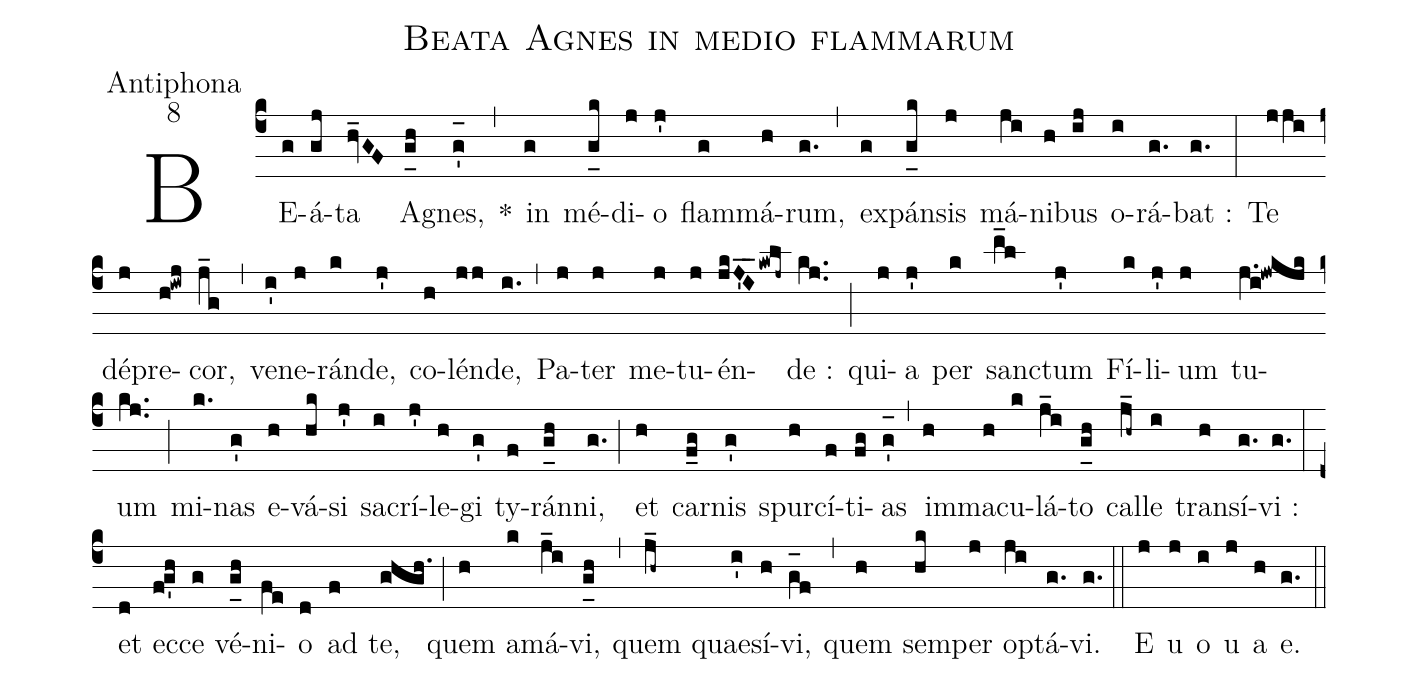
name:Beata Agnes in medio flammarum;
office-part:Antiphona;
mode:8;
%%
(c4) BE(g)á(gj)ta(hv_GF) A(g_[uh:l]h)gnes,(g'_[oh:h]) *(,) in(g) mé(g_[uh:l]k)di(j)o(j') flam(g)má(h)rum,(g.) (,) ex(g)pán(g_[uh:l]k)sis(j) má(ji)ni(h)bus(ij) o(i)rá(g.)bat :(g.) (:) Te(jji) dé(j)pre(h!iwj)cor,(j_g) (,) ve(i')ne(j)rán(k)de,(j') co(h)lén(jj)de,(i.) (,) Pa(j)ter(j) me(j)tu(j)én(jkJ'_I_kwlj~)de :(kj..) (;) qui(j)a(j') per(k) san(m_l)ctum(j') Fí(k)li(j')um(j) tu(j.i!jwkjk)um(kj..) (;) mi(k.)nas(g') e(h)vá(hk)si(j') sa(i)crí(j')le(h)gi(g') ty(f)rán(g_[uh:l]h)ni,(g.) (;) et(h) car(f_g)nis(g') spur(h)cí(f)ti(fg)as(g'_[oh:h]) (,) im(h)ma(h)cu(k)lá(j_i)to(g_[uh:l]h) cal(j_h~)le(i) trans(h)í(g.)vi :(g.) (:) et(d) ec(fg'h)ce(g) vé(g_[uh:l]h)ni(fe)o(d) ad(f) te,(ghgh.) (;) quem(h) a(k)má(j_i)vi,(g_[uh:l]h) (,) quem(j_h~) quae(i')sí(h)vi,(g_[oh:h]f) (,) quem(h) sem(hk)per(j) o(ji)ptá(g.)vi.(g.) (::) <eu>E(j) u(j) o(i) u(j) a(h) e.</eu>(g.) (::)
